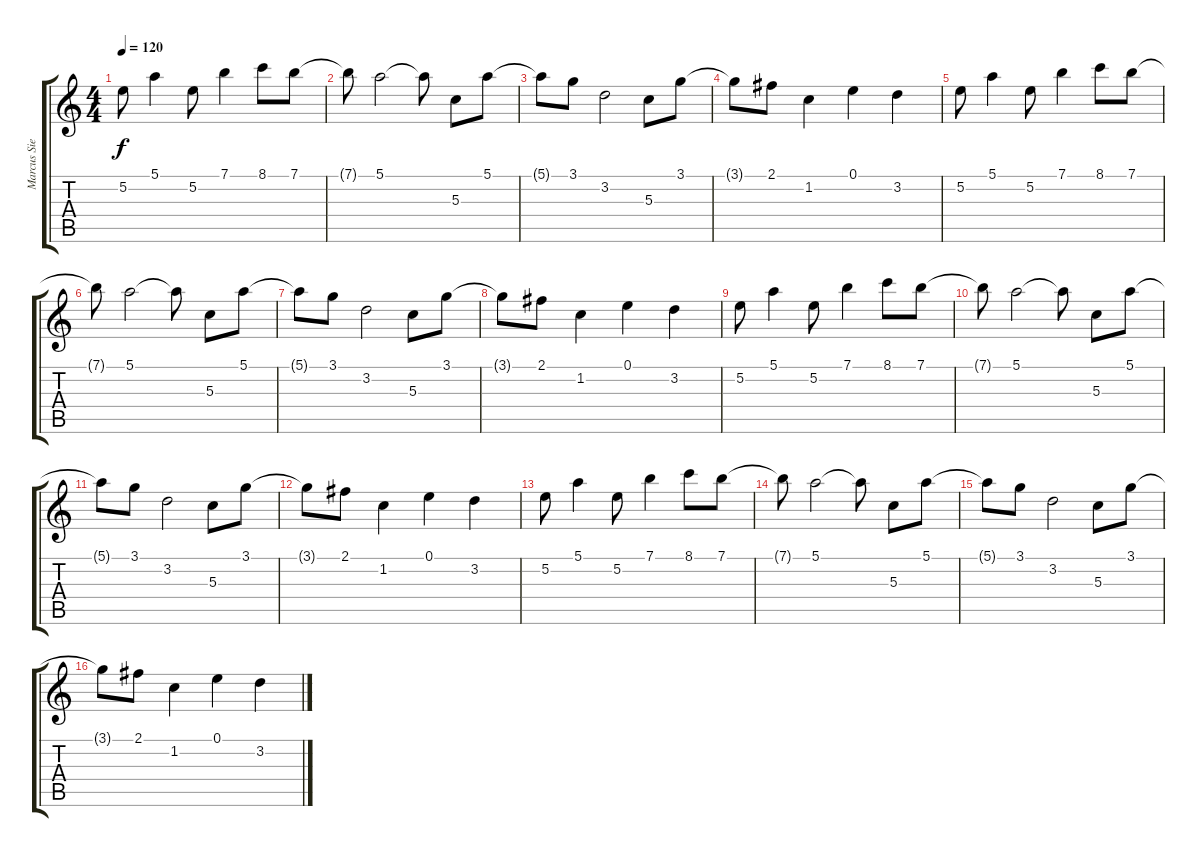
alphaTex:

\track ("Marcus Siepen (Clean)" "Marcus Sie") {instrument electricguitarclean}
\staff {score tabs}
\tuning (E4 B3 G3 D3 A2 E2) {hide}
\ts (4 4)
\tempo 120
\clef g2
\ks c
5.2.8{dy f} 5.1.4 5.2.8 7.1.4 8.1.8 7.1.8 |
7.1{t}.8 5.1.2 5.1{t}.8 5.3.8 5.1.8 |
5.1{t}.8 3.1.8 3.2.2 5.3.8 3.1.8 |
3.1{t}.8 2.1.8 1.2.4 0.1.4 3.2.4 |
5.2.8 5.1.4 5.2.8 7.1.4 8.1.8 7.1.8 |
7.1{t}.8 5.1.2 5.1{t}.8 5.3.8 5.1.8 |
5.1{t}.8 3.1.8 3.2.2 5.3.8 3.1.8 |
3.1{t}.8 2.1.8 1.2.4 0.1.4 3.2.4 |
5.2.8 5.1.4 5.2.8 7.1.4 8.1.8 7.1.8 |
7.1{t}.8 5.1.2 5.1{t}.8 5.3.8 5.1.8 |
5.1{t}.8 3.1.8 3.2.2 5.3.8 3.1.8 |
3.1{t}.8 2.1.8 1.2.4 0.1.4 3.2.4 |
5.2.8 5.1.4 5.2.8 7.1.4 8.1.8 7.1.8 |
7.1{t}.8 5.1.2 5.1{t}.8 5.3.8 5.1.8 |
5.1{t}.8 3.1.8 3.2.2 5.3.8 3.1.8 |
3.1{t}.8 2.1.8 1.2.4 0.1.4 3.2.4
